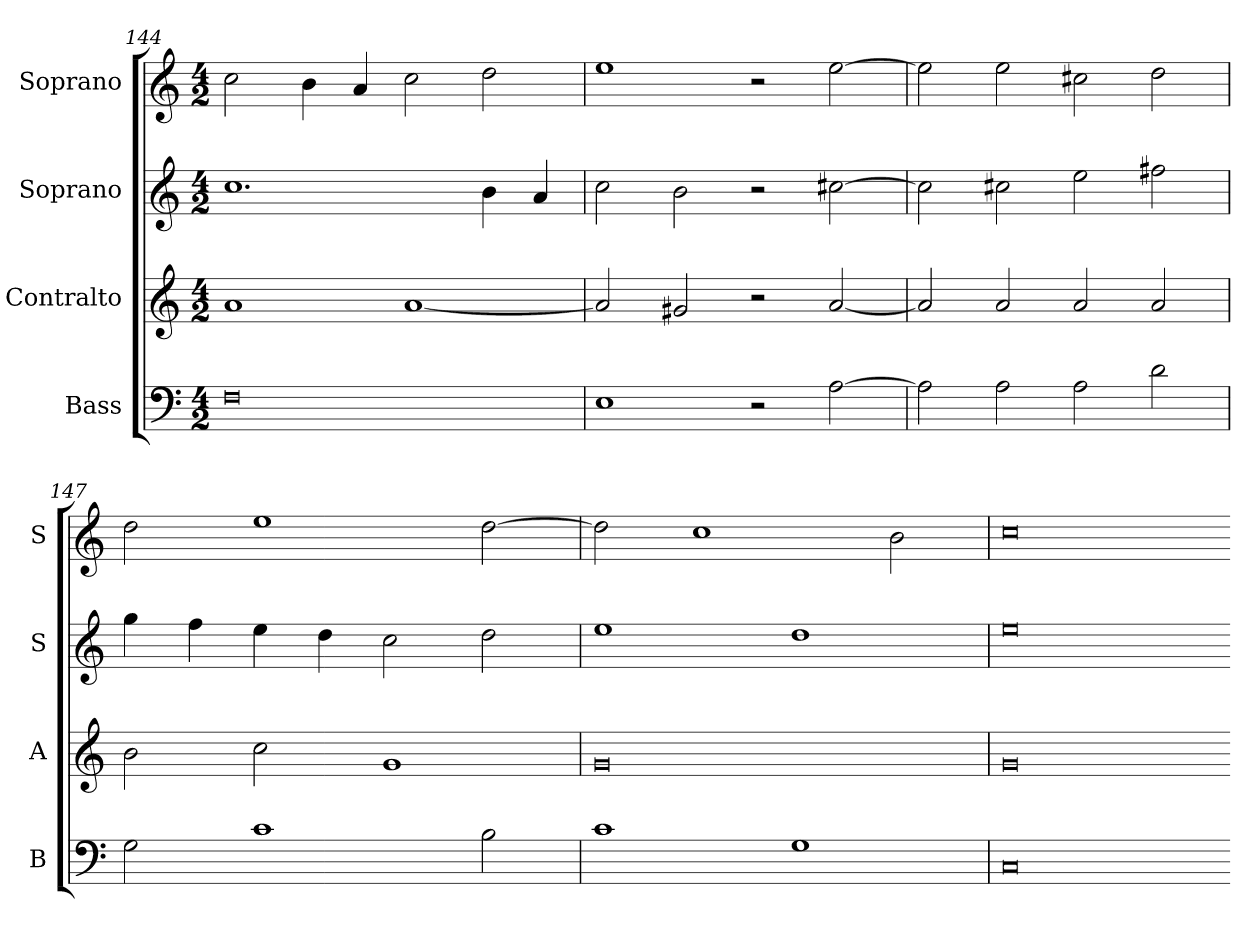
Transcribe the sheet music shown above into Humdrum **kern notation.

**kern	**kern	**kern	**kern
*part4	*part3	*part2	*part1
*staff4	*staff3	*staff2	*staff1
*I"Bass	*I"Contralto	*I"Soprano	*I"Soprano
*I'B	*I'A	*I'S	*I'S
*clefF4	*clefG2	*clefG2	*clefG2
*k[]	*k[]	*k[]	*k[]
*G:mix	*G:mix	*G:mix	*G:mix
*M4/2	*M4/2	*M4/2	*M4/2
=144	=144	=144	=144
0F	1a	1.cc	2cc
.	.	.	4b
.	.	.	4a
.	[1a	.	2cc
.	.	4b	2dd
.	.	4a	.
=145	=145	=145	=145
1E	2a]	2cc	1ee
.	2g#X	2b	.
2r	2r	2r	2r
[2A	[2a	[2cc#X	[2ee
=146	=146	=146	=146
2A]	2a]	2cc#]	2ee]
2A	2a	2cc#X	2ee
2A	2a	2ee	2cc#X
2d	2a	2ff#X	2dd
=147	=147	=147	=147
2G	2b	4gg	2dd
.	.	4ff	.
1c	2cc	4ee	1ee
.	.	4dd	.
.	1g	2cc	.
2B	.	2dd	[2dd
=148	=148	=148	=148
1c	0g	1ee	2dd]
.	.	.	1cc
1G	.	1dd	.
.	.	.	2b
=149	=149	=149	=149
0C	0g	0ee	0cc
=-	=-	=-	=-
*-	*-	*-	*-
